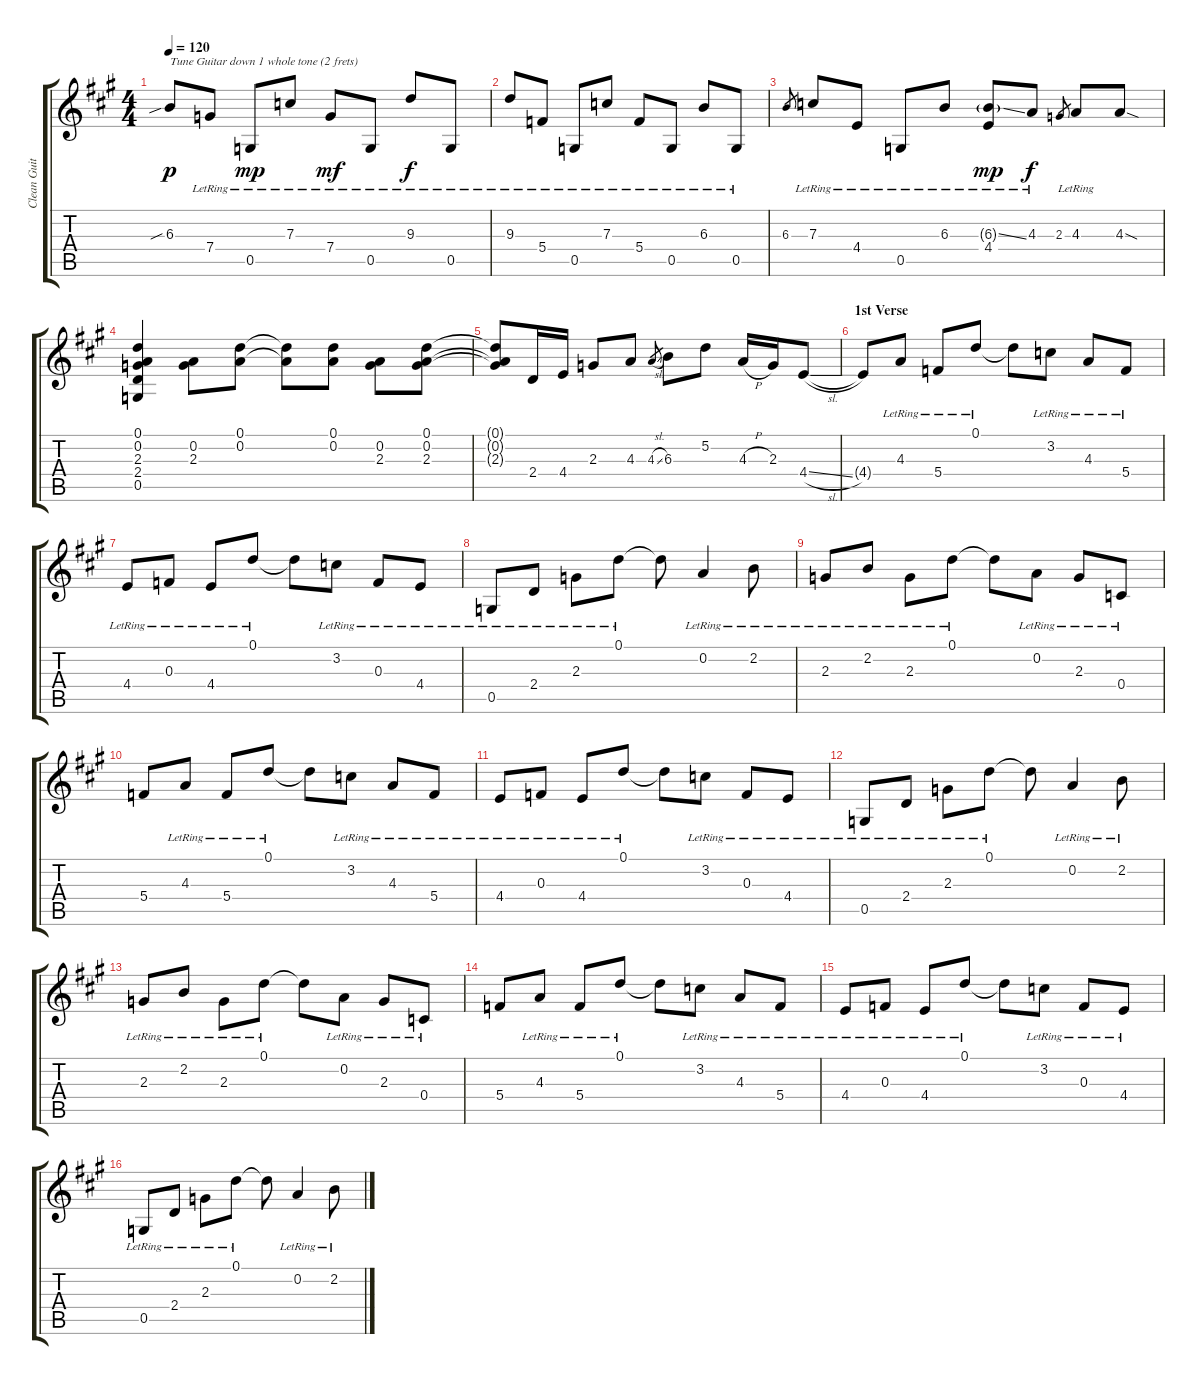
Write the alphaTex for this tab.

\track ("Clean Guitar" "Clean Guit") {instrument acousticguitarsteel}
\staff {score tabs}
\tuning (D4 A3 F3 C3 G2 D2) {hide}
\ts (4 4)
\tempo 120
\clef g2
\ks a
6.3{sib}.8{txt "Tune Guitar down 1 whole tone (2 frets)" dy p instrument acousticguitarsteel} 7.4{lr}.8 0.5{lr}.8{dy mp} 7.3{lr}.8 7.4{lr}.8{dy mf} 0.5{lr}.8 9.3{lr}.8{dy f} 0.5{lr}.8 |
9.3{lr}.8 5.4{lr}.8 0.5{lr}.8 7.3{lr}.8 5.4{lr}.8 0.5{lr}.8 6.3{lr}.8 0.5{lr}.8 |
6.3.8{gr} 7.3{lr}.8 4.4{lr}.8 0.5{lr}.8 6.3{lr}.8 (6.3{ss g} 4.4{lr}).8{dy mp} 4.3{lr}.8{dy f} 2.3.8{gr} 4.3{lr}.8 4.3{sod}.8 |
(0.1 0.2 2.3 2.4 0.5).4 (0.2 2.3).8 (0.1 0.2).8 (0.1{t} 0.2{t}).8 (0.1 0.2).8 (0.2 2.3).8 (0.1 0.2 2.3).8 |
(0.1{t} 0.2{t} 2.3{t}).8 2.4.16 4.4.16 2.3.8 4.3.8 4.3{sl}.8{gr} 6.3.8 5.2.8 4.3{h}.16 2.3.16 4.4{sl}.8 |
\section ("" "1st Verse")
4.4{t}.8 4.3{lr}.8 5.4{lr}.8 0.1{lr}.8 0.1{t}.8 3.2{lr}.8 4.3{lr}.8 5.4{lr}.8 |
4.4{lr}.8 0.3{lr}.8 4.4{lr}.8 0.1{lr}.8 0.1{t}.8 3.2{lr}.8 0.3{lr}.8 4.4{lr}.8 |
0.5{lr}.8 2.4{lr}.8 2.3{lr}.8 0.1{lr}.8 0.1{t}.8 0.2{lr}.4 2.2{lr}.8 |
2.3{lr}.8 2.2{lr}.8 2.3{lr}.8 0.1{lr}.8 0.1{t}.8 0.2{lr}.8 2.3{lr}.8 0.4{lr}.8 |
5.4.8 4.3{lr}.8 5.4{lr}.8 0.1{lr}.8 0.1{t}.8 3.2{lr}.8 4.3{lr}.8 5.4{lr}.8 |
4.4{lr}.8 0.3{lr}.8 4.4{lr}.8 0.1{lr}.8 0.1{t}.8 3.2{lr}.8 0.3{lr}.8 4.4{lr}.8 |
0.5{lr}.8 2.4{lr}.8 2.3{lr}.8 0.1{lr}.8 0.1{t}.8 0.2{lr}.4 2.2{lr}.8 |
2.3{lr}.8 2.2{lr}.8 2.3{lr}.8 0.1{lr}.8 0.1{t}.8 0.2{lr}.8 2.3{lr}.8 0.4{lr}.8 |
5.4.8 4.3{lr}.8 5.4{lr}.8 0.1{lr}.8 0.1{t}.8 3.2{lr}.8 4.3{lr}.8 5.4{lr}.8 |
4.4{lr}.8 0.3{lr}.8 4.4{lr}.8 0.1{lr}.8 0.1{t}.8 3.2{lr}.8 0.3{lr}.8 4.4{lr}.8 |
0.5{lr}.8 2.4{lr}.8 2.3{lr}.8 0.1{lr}.8 0.1{t}.8 0.2{lr}.4 2.2{lr}.8
